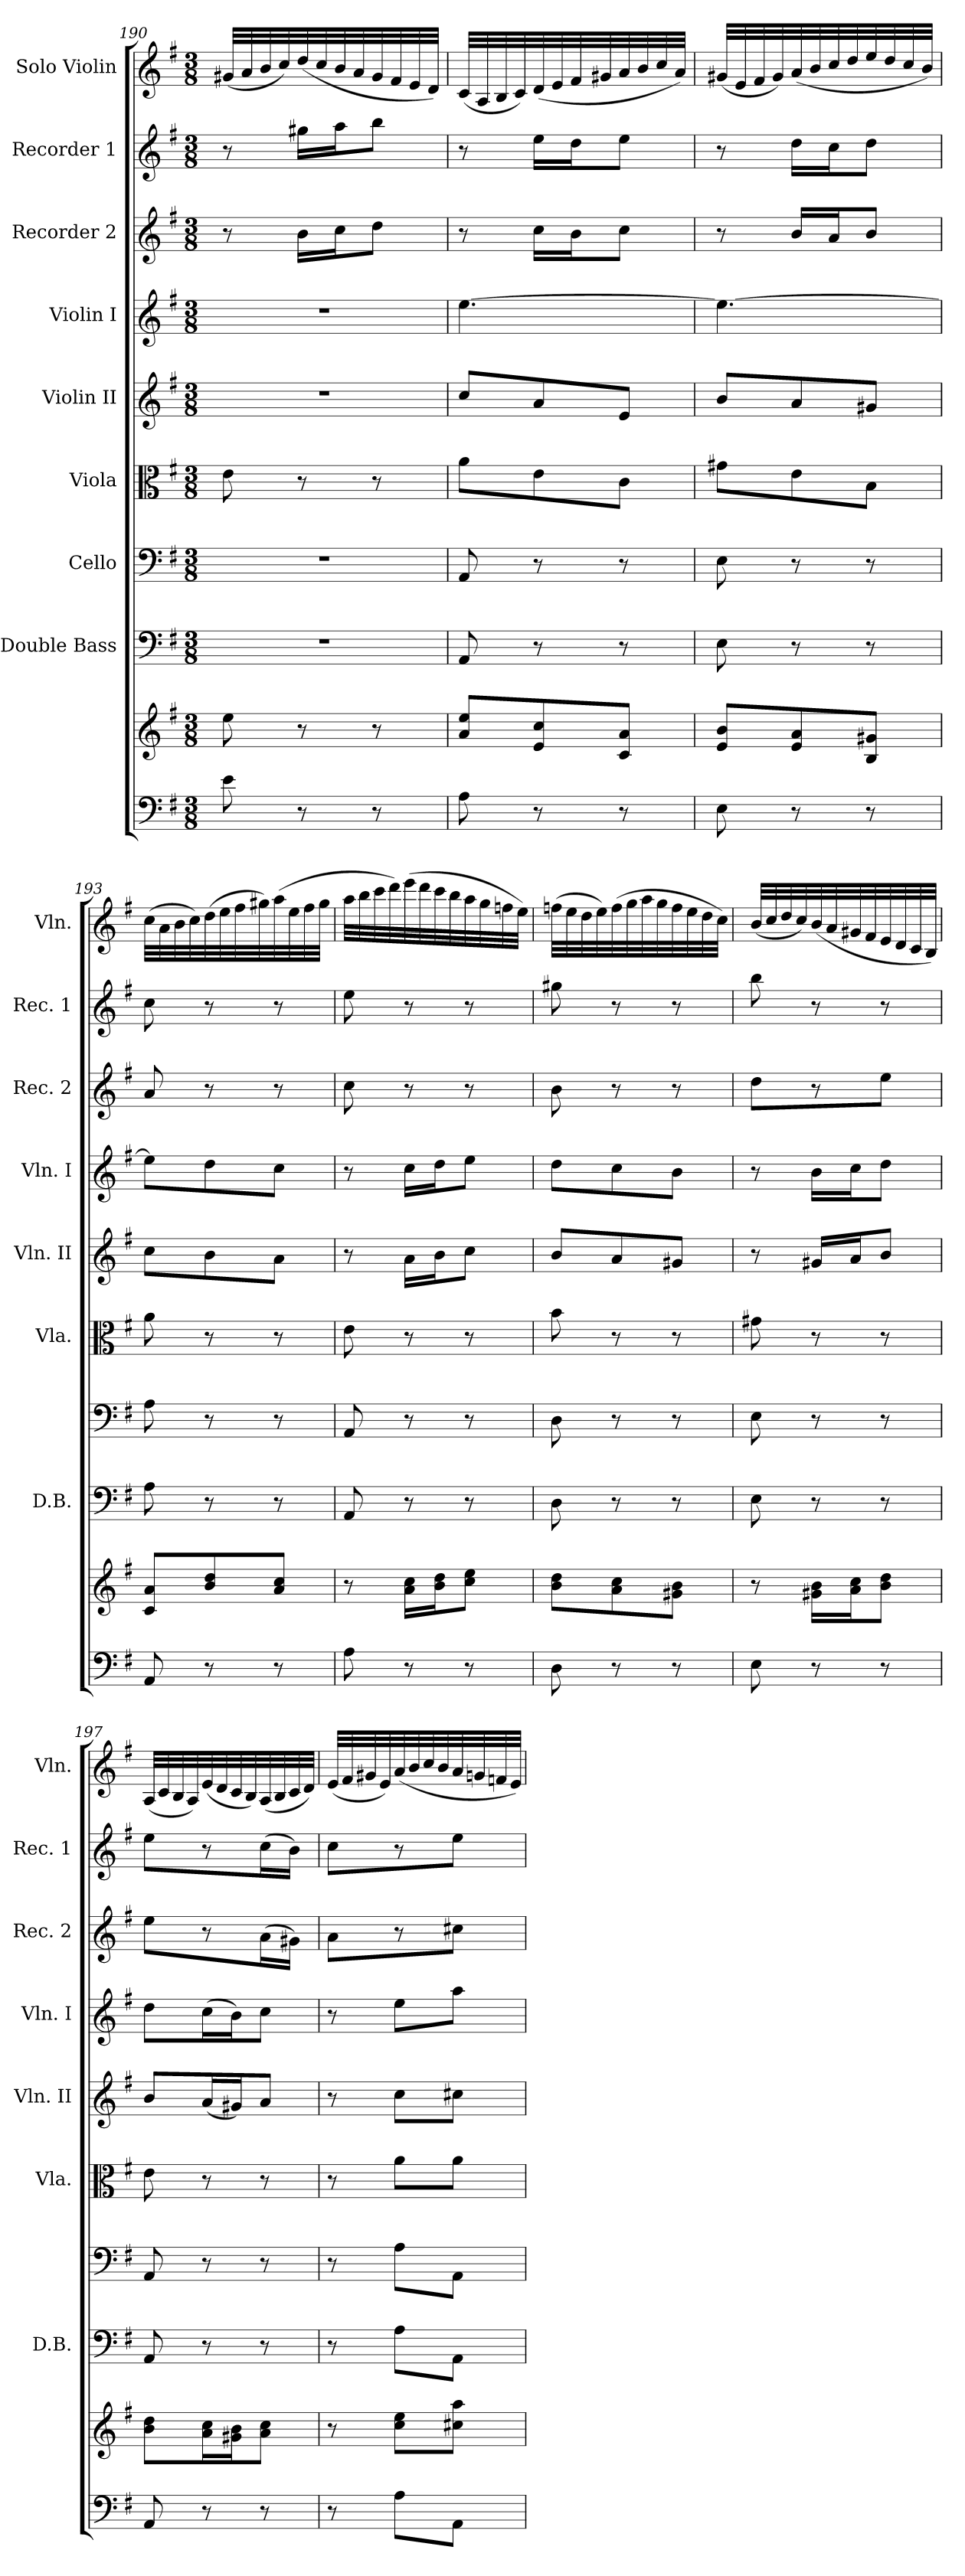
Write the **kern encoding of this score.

**kern	**kern	**kern	**kern	**kern	**kern	**kern	**kern	**kern	**kern
*part9	*part9	*part8	*part7	*part6	*part5	*part4	*part3	*part2	*part1
*staff10	*staff9	*staff8	*staff7	*staff6	*staff5	*staff4	*staff3	*staff2	*staff1
*	*	*I"Double Bass	*I"Cello	*I"Viola	*I"Violin II	*I"Violin I	*I"Recorder 2	*I"Recorder 1	*I"Solo Violin
*	*	*I'D.B.	*	*I'Vla.	*I'Vln. II	*I'Vln. I	*I'Rec. 2	*I'Rec. 1	*I'Vln.
*clefF4	*clefG2	*clefF4	*clefF4	*clefC3	*clefG2	*clefG2	*clefG2	*clefG2	*clefG2
*	*	*ITrd7c12	*	*	*	*	*	*	*
*k[f#]	*k[f#]	*k[f#]	*k[f#]	*k[f#]	*k[f#]	*k[f#]	*k[f#]	*k[f#]	*k[f#]
*G:	*G:	*G:	*G:	*G:	*G:	*G:	*G:	*G:	*G:
*M3/8	*M3/8	*M3/8	*M3/8	*M3/8	*M3/8	*M3/8	*M3/8	*M3/8	*M3/8
=190	=190	=190	=190	=190	=190	=190	=190	=190	=190
8e\	8ee\	4.r	4.r	8e\	4.r	4.r	8r	8r	(<32g#X/LLL
.	.	.	.	.	.	.	.	.	32a/
.	.	.	.	.	.	.	.	.	32b/
.	.	.	.	.	.	.	.	.	32cc/)
8r	8r	.	.	8r	.	.	16b\LL	16gg#X\LL	(<32dd/
.	.	.	.	.	.	.	.	.	32cc/
.	.	.	.	.	.	.	16cc\J	16aa\J	32b/
.	.	.	.	.	.	.	.	.	32a/
8r	8r	.	.	8r	.	.	8dd\J	8bb\J	32g#/
.	.	.	.	.	.	.	.	.	32f#/
.	.	.	.	.	.	.	.	.	32e/
.	.	.	.	.	.	.	.	.	32d/JJJ)
=191	=191	=191	=191	=191	=191	=191	=191	=191	=191
8A\	8a/ 8ee/L	8AAA/	8AA/	8a\L	8cc/L	[4.ee\	8r	8r	(<32c/LLL
.	.	.	.	.	.	.	.	.	32A/
.	.	.	.	.	.	.	.	.	32B/
.	.	.	.	.	.	.	.	.	32c/)
8r	8e/ 8cc/	8r	8r	8e\	8a/	.	16cc\LL	16ee\LL	(<32d/
.	.	.	.	.	.	.	.	.	32e/
.	.	.	.	.	.	.	16b\J	16dd\J	32f#/
.	.	.	.	.	.	.	.	.	32g#X/
8r	8c/ 8a/J	8r	8r	8c\J	8e/J	.	8cc\J	8ee\J	32a/
.	.	.	.	.	.	.	.	.	32b/
.	.	.	.	.	.	.	.	.	32cc/
.	.	.	.	.	.	.	.	.	32a/JJJ)
=192	=192	=192	=192	=192	=192	=192	=192	=192	=192
8E\	8e/ 8b/L	8EE\	8E\	8g#X\L	8b/L	4.ee\_	8r	8r	(<32g#X/LLL
.	.	.	.	.	.	.	.	.	32e/
.	.	.	.	.	.	.	.	.	32f#/
.	.	.	.	.	.	.	.	.	32g#/)
8r	8e/ 8a/	8r	8r	8e\	8a/	.	16b/LL	16dd\LL	(<32a/
.	.	.	.	.	.	.	.	.	32b/
.	.	.	.	.	.	.	16a/J	16cc\J	32cc/
.	.	.	.	.	.	.	.	.	32dd/
8r	8B/ 8g#X/J	8r	8r	8B\J	8g#X/J	.	8b/J	8dd\J	32ee/
.	.	.	.	.	.	.	.	.	32dd/
.	.	.	.	.	.	.	.	.	32cc/
.	.	.	.	.	.	.	.	.	32b/JJJ)
!!LO:LB:g=z
=193	=193	=193	=193	=193	=193	=193	=193	=193	=193
8AA/	8c/ 8a/L	8AA\	8A\	8a\	8cc\L	8ee\L]	8a/	8cc\	(>32cc\LLL
.	.	.	.	.	.	.	.	.	32a\
.	.	.	.	.	.	.	.	.	32b\
.	.	.	.	.	.	.	.	.	32cc\)
8r	8b/ 8dd/	8r	8r	8r	8b\	8dd\	8r	8r	(>32dd\
.	.	.	.	.	.	.	.	.	32ee\
.	.	.	.	.	.	.	.	.	32ff#\
.	.	.	.	.	.	.	.	.	32gg#X\)
8r	8a/ 8cc/J	8r	8r	8r	8a\J	8cc\J	8r	8r	(>32aa\
.	.	.	.	.	.	.	.	.	32ee\
.	.	.	.	.	.	.	.	.	32ff#\
.	.	.	.	.	.	.	.	.	32gg#\JJJ
=194	=194	=194	=194	=194	=194	=194	=194	=194	=194
8A\	8r	8AAA/	8AA/	8e\	8r	8r	8cc\	8ee\	32aa\LLL
.	.	.	.	.	.	.	.	.	32bb\
.	.	.	.	.	.	.	.	.	32ccc\
.	.	.	.	.	.	.	.	.	32ddd\)
8r	16a\ 16cc\LL	8r	8r	8r	16a\LL	16cc\LL	8r	8r	(>32eee\
.	.	.	.	.	.	.	.	.	32ddd\
.	16b\ 16dd\J	.	.	.	16b\J	16dd\J	.	.	32ccc\
.	.	.	.	.	.	.	.	.	32bb\
8r	8cc\ 8ee\J	8r	8r	8r	8cc\J	8ee\J	8r	8r	32aa\
.	.	.	.	.	.	.	.	.	32gg\
.	.	.	.	.	.	.	.	.	32ffn\
.	.	.	.	.	.	.	.	.	32ee\JJJ)
=195	=195	=195	=195	=195	=195	=195	=195	=195	=195
8D\	8b\ 8dd\L	8DD\	8D\	8b\	8b/L	8dd\L	8b\	8gg#X\	(>32ffn\LLL
.	.	.	.	.	.	.	.	.	32ee\
.	.	.	.	.	.	.	.	.	32dd\
.	.	.	.	.	.	.	.	.	32ee\)
8r	8a\ 8cc\	8r	8r	8r	8a/	8cc\	8r	8r	(>32ff\
.	.	.	.	.	.	.	.	.	32gg\
.	.	.	.	.	.	.	.	.	32aa\
.	.	.	.	.	.	.	.	.	32gg\
8r	8g#X\ 8b\J	8r	8r	8r	8g#X/J	8b\J	8r	8r	32ff\
.	.	.	.	.	.	.	.	.	32ee\
.	.	.	.	.	.	.	.	.	32dd\
.	.	.	.	.	.	.	.	.	32cc\JJJ)
=196	=196	=196	=196	=196	=196	=196	=196	=196	=196
8E\	8r	8EE\	8E\	8g#X\	8r	8r	8dd\L	8bb\	(<32b/LLL
.	.	.	.	.	.	.	.	.	32cc/
.	.	.	.	.	.	.	.	.	32dd/
.	.	.	.	.	.	.	.	.	32cc/)
8r	16g#X\ 16b\LL	8r	8r	8r	16g#X/LL	16b\LL	8r	8r	(<32b/
.	.	.	.	.	.	.	.	.	32a/
.	16a\ 16cc\J	.	.	.	16a/J	16cc\J	.	.	32g#X/
.	.	.	.	.	.	.	.	.	32f#/
8r	8b\ 8dd\J	8r	8r	8r	8b/J	8dd\J	8ee\J	8r	32e/
.	.	.	.	.	.	.	.	.	32d/
.	.	.	.	.	.	.	.	.	32c/
.	.	.	.	.	.	.	.	.	32B/JJJ)
=197	=197	=197	=197	=197	=197	=197	=197	=197	=197
8AA/	8b\ 8dd\L	8AAA/	8AA/	8e\	8b/L	8dd\L	8ee\L	8ee\L	(<32A/LLL
.	.	.	.	.	.	.	.	.	32c/
.	.	.	.	.	.	.	.	.	32B/
.	.	.	.	.	.	.	.	.	32A/)
8r	16a\ 16cc\L	8r	8r	8r	(<16a/L	(>16cc\L	8r	8r	(<32e/
.	.	.	.	.	.	.	.	.	32d/
.	16g#X\ 16b\J	.	.	.	16g#X/J)	16b\J)	.	.	32c/
.	.	.	.	.	.	.	.	.	32B/)
8r	8a\ 8cc\J	8r	8r	8r	8a/J	8cc\J	(>16a\L	(>16cc\L	(<32A/
.	.	.	.	.	.	.	.	.	32B/
.	.	.	.	.	.	.	16g#X\JJ)	16b\JJ)	32c/
.	.	.	.	.	.	.	.	.	32d/JJJ)
=198	=198	=198	=198	=198	=198	=198	=198	=198	=198
8r	8r	8r	8r	8r	8r	8r	8a\L	8cc\L	(<32e/LLL
.	.	.	.	.	.	.	.	.	32f#/
.	.	.	.	.	.	.	.	.	32g#X/
.	.	.	.	.	.	.	.	.	32e/)
8A\L	8cc\ 8ee\L	8AA\L	8A\L	8a\L	8cc\L	8ee\L	8r	8r	(<32a/
.	.	.	.	.	.	.	.	.	32b/
.	.	.	.	.	.	.	.	.	32cc/
.	.	.	.	.	.	.	.	.	32b/
8AA\J	8cc#X\ 8aa\J	8AAA\J	8AA\J	8a\J	8cc#X\J	8aa\J	8cc#X\J	8ee\J	32a/
.	.	.	.	.	.	.	.	.	32gn/
.	.	.	.	.	.	.	.	.	32fn/
.	.	.	.	.	.	.	.	.	32e/JJJ)
=	=	=	=	=	=	=	=	=	=
*-	*-	*-	*-	*-	*-	*-	*-	*-	*-
